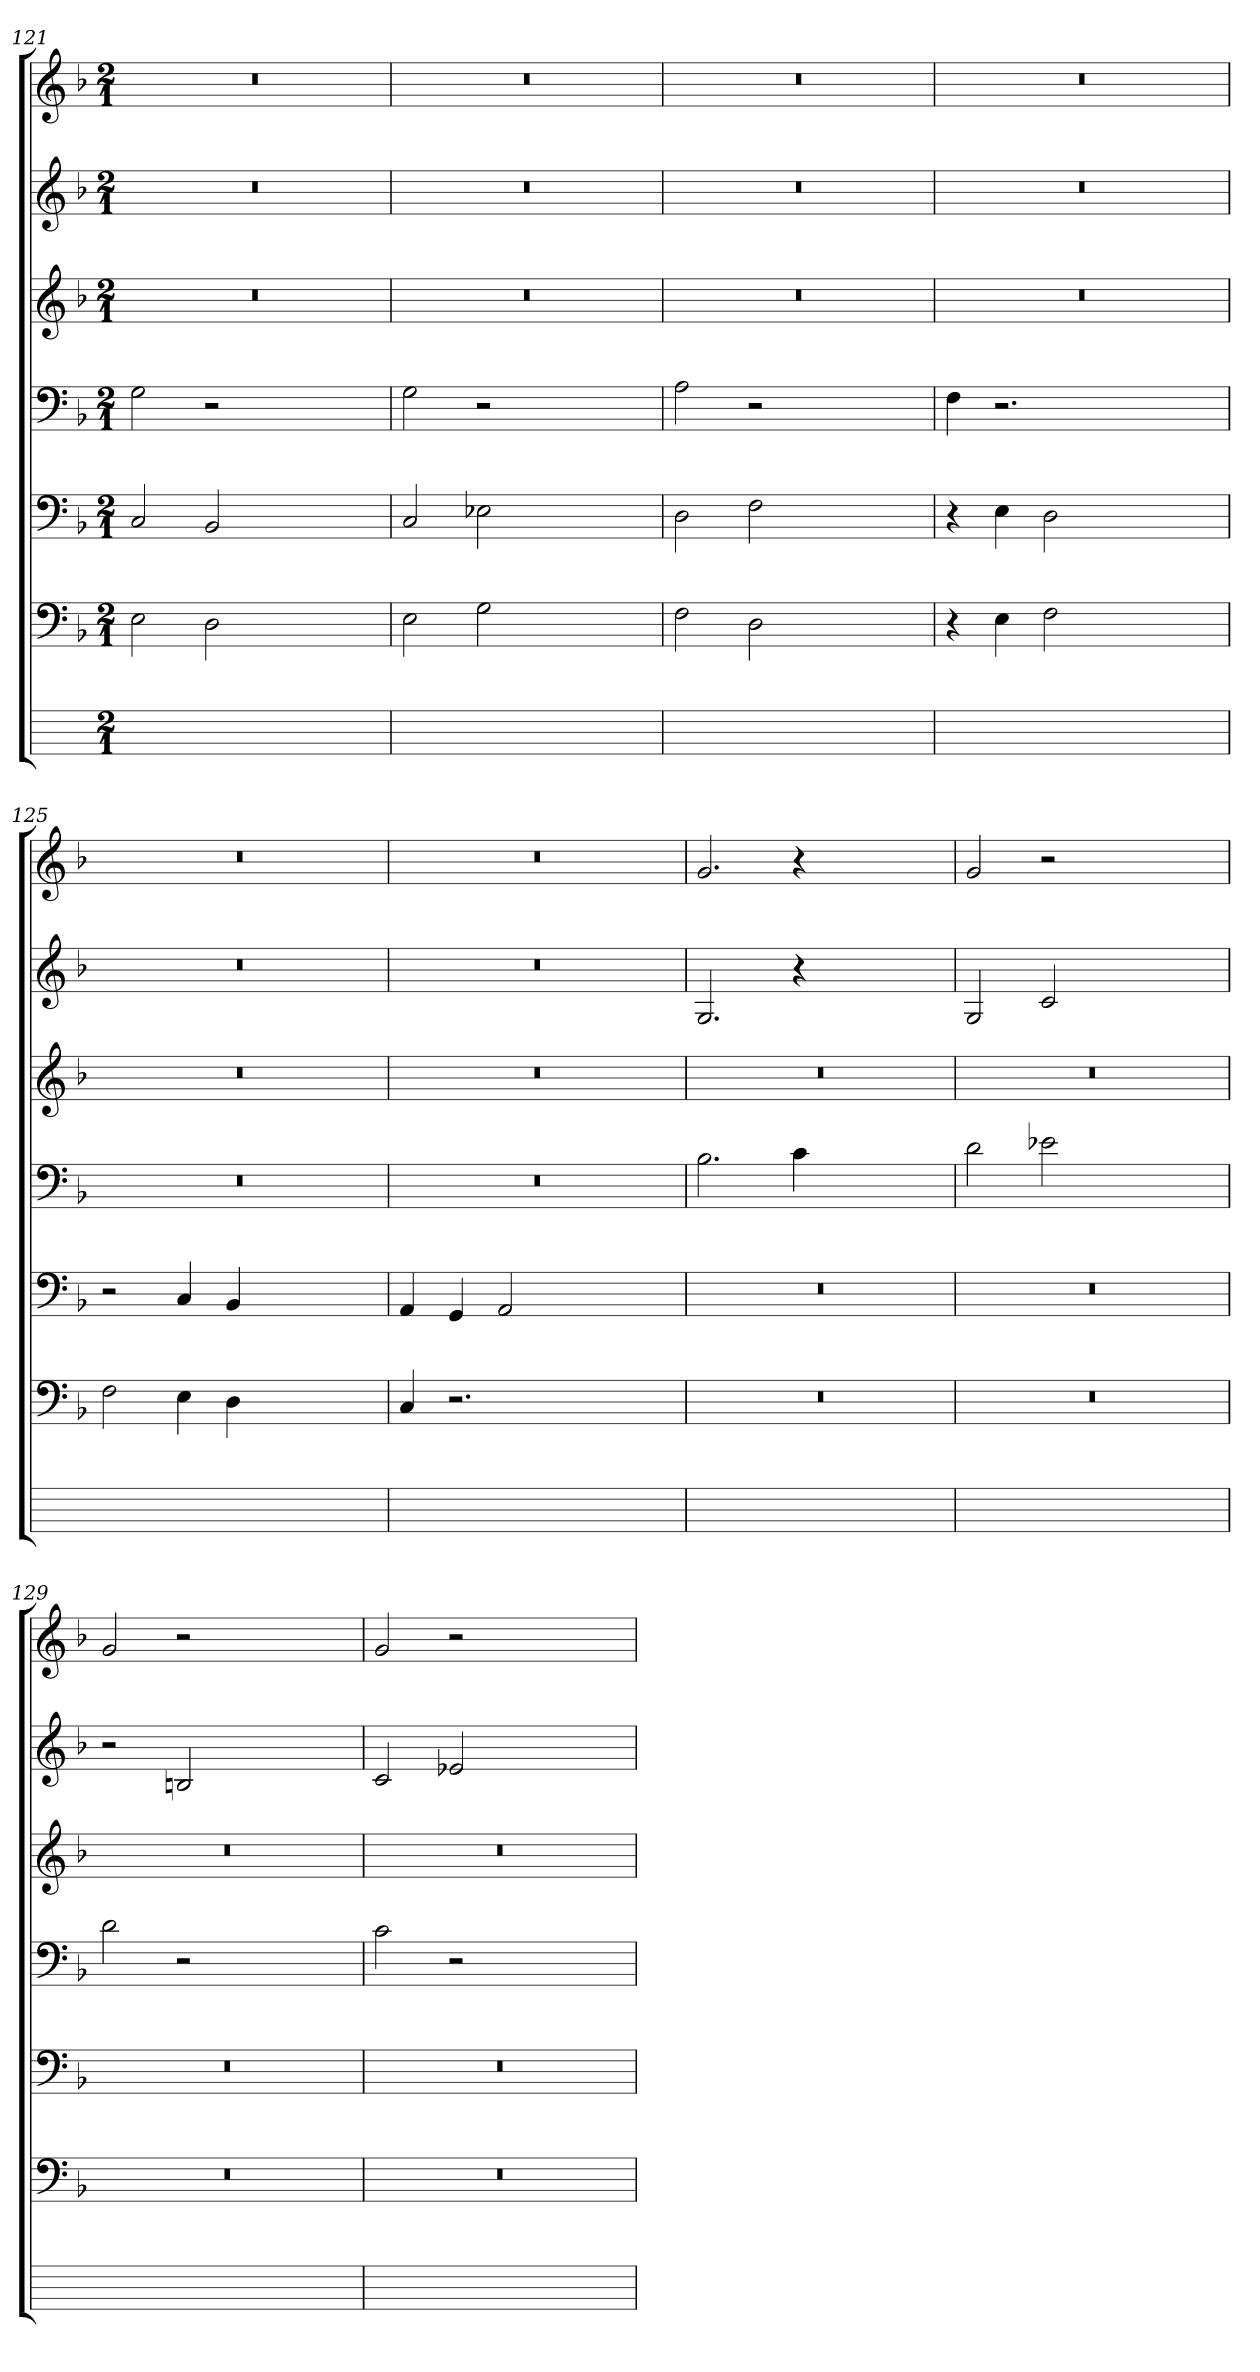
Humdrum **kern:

**kern	**kern	**kern	**kern	**kern	**kern	**kern
*part7	*part6	*part5	*part4	*part3	*part2	*part1
*staff7	*staff6	*staff5	*staff4	*staff3	*staff2	*staff1
*	*clefF4	*clefF4	*clefF4	*clefG2	*clefG2	*clefG2
*	*k[b-]	*k[b-]	*k[b-]	*k[b-]	*k[b-]	*k[b-]
*	*F:	*F:	*F:	*F:	*F:	*F:
*M2/1	*M2/1	*M2/1	*M2/1	*M2/1	*M2/1	*M2/1
=121	=121	=121	=121	=121	=121	=121
0ryy	2Ei	2Cj	2G	0r	0r	0r
.	2D	2BB-	2r	.	.	.
.	1ryy	1ryy	1ryy	.	.	.
=122	=122	=122	=122	=122	=122	=122
0ryy	2Ei	2C	2Gj	0r	0r	0r
.	2G	2E-X	2r	.	.	.
.	1ryy	1ryy	1ryy	.	.	.
=123	=123	=123	=123	=123	=123	=123
0ryy	2F	2D	2A	0r	0r	0r
.	2D	2F	2r	.	.	.
.	1ryy	1ryy	1ryy	.	.	.
=124	=124	=124	=124	=124	=124	=124
0ryy	4r	4r	4F	0r	0r	0r
.	4Ei	4Ei	2.r	.	.	.
.	2F	2D	.	.	.	.
.	1ryy	1ryy	1ryy	.	.	.
=125	=125	=125	=125	=125	=125	=125
0ryy	2Fj	2r	0r	0r	0r	0r
.	4Ei	4C	.	.	.	.
.	4D	4BB-	.	.	.	.
.	1ryy	1ryy	.	.	.	.
=126	=126	=126	=126	=126	=126	=126
0ryy	4C	4AA	0r	0r	0r	0r
.	2.r	4GGZ	.	.	.	.
.	.	2AAj	.	.	.	.
.	1ryy	1ryy	.	.	.	.
=127	=127	=127	=127	=127	=127	=127
0ryy	0r	0r	2.B-	0r	2.G	2.g
.	.	.	4c	.	4r	4r
.	.	.	1ryy	.	1ryy	1ryy
=128	=128	=128	=128	=128	=128	=128
0ryy	0r	0r	2d	0r	2G	2gj
.	.	.	2e-X	.	2c	2r
.	.	.	1ryy	.	1ryy	1ryy
=129	=129	=129	=129	=129	=129	=129
0ryy	0r	0r	2d	0r	2r	2g
.	.	.	2r	.	2Bni	2r
.	.	.	1ryy	.	1ryy	1ryy
=130	=130	=130	=130	=130	=130	=130
0ryy	0r	0r	2c	0r	2c	2g
.	.	.	2r	.	2e-X	2r
.	.	.	1ryy	.	1ryy	1ryy
=	=	=	=	=	=	=
*-	*-	*-	*-	*-	*-	*-
